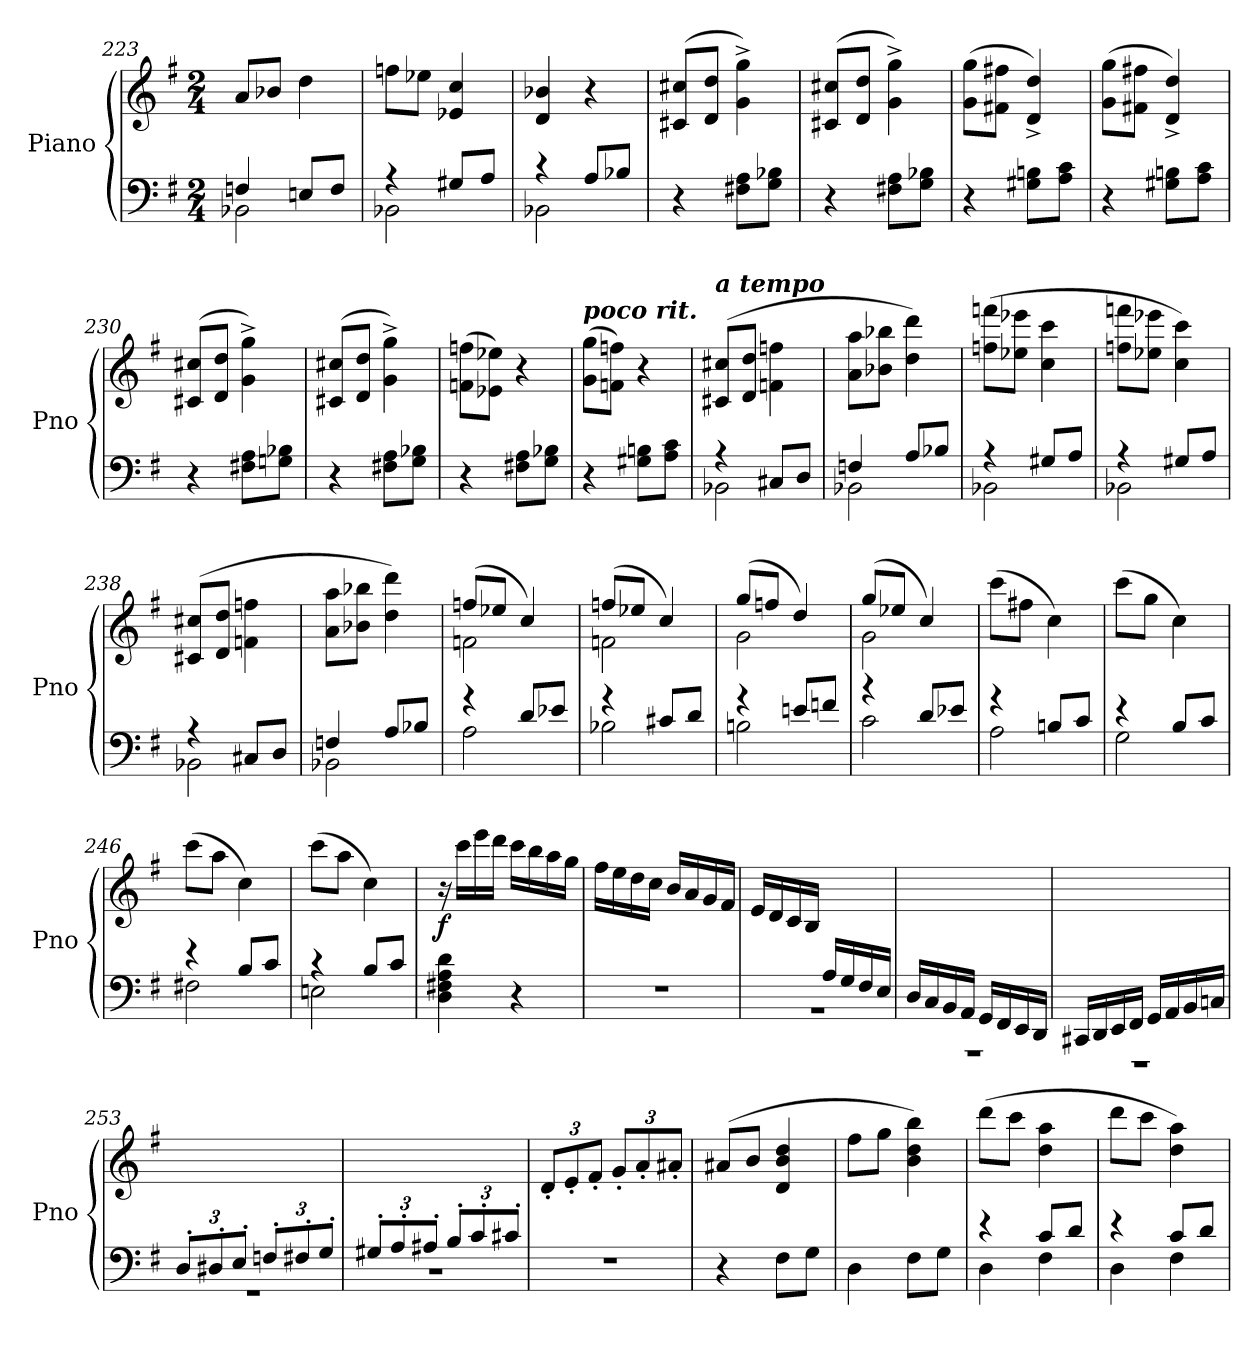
**kern	**kern	**dynam
*part1	*part1	*part1
*staff2	*staff1	*staff1/2
*I"Piano	*	*
*I'Pno	*	*
!!LO:LB:g=z
*clefF4	*clefG2	*
*k[f#]	*k[f#]	*
*M2/4	*M2/4	*
=223	=223	=223
*^	*	*
4Fn/	2BB-X\	8a/L	.
.	.	8b-X/J	.
8En/L	.	4dd\	.
8F/J	.	.	.
=224	=224	=224	=224
4r	2BB-X\	8ffn\L	.
.	.	8ee-X\J	.
8G#X/L	.	4e-X/ 4cc/	.
8A/J	.	.	.
=225	=225	=225	=225
4r	2BB-X\	4d/ 4b-X/	.
8A/L	.	4r	.
8B-X/J	.	.	.
*v	*v	*	*
=226	=226	=226
4r	(>8c#X/ 8cc#X/L	.
.	8d/ 8dd/J	.
8F#X\ 8A\L	4g\^ 4gg\^)	.
8G\ 8B-X\J	.	.
=227	=227	=227
4r	(>8c#X/ 8cc#X/L	.
.	8d/ 8dd/J	.
8F#X\ 8A\L	4g\^ 4gg\^)	.
8G\ 8B-X\J	.	.
=228	=228	=228
4r	(>8g\ 8gg\L	.
.	8f#X\ 8ff#X\J	.
8G#X\ 8Bn\L	4d/^ 4dd/^)	.
8A\ 8c\J	.	.
!!LO:LB:g=z
=229	=229	=229
4r	(>8g\ 8gg\L	.
.	8f#X\ 8ff#X\J	.
8G#X\ 8Bn\L	4d/^ 4dd/^)	.
8A\ 8c\J	.	.
=230	=230	=230
4r	(>8c#X/ 8cc#X/L	.
.	8d/ 8dd/J	.
8F#X\ 8A\L	4g\^ 4gg\^)	.
8Gn\ 8B-X\J	.	.
=231	=231	=231
4r	(>8c#X/ 8cc#X/L	.
.	8d/ 8dd/J	.
8F#X\ 8A\L	4g\^ 4gg\^)	.
8G\ 8B-X\J	.	.
=232	=232	=232
4r	(>8fn\ 8ffn\L	.
.	8e-X\ 8ee-X\J)	.
8F#X\ 8A\L	4r	.
8G\ 8B-X\J	.	.
=233	=233	=233
!	!LO:TX:a:Bi:t=poco rit.	!
4r	(>8g\ 8gg\L	.
.	8fn\ 8ffn\J)	.
8G#X\ 8Bn\L	4r	.
8A\ 8c\J	.	.
=234	=234	=234
*^	*	*
!	!	!LO:TX:a:Bi:t=a tempo	!
!	!	!	!LO:DY:b
4r	2BB-X\	(>8c#X/ 8cc#X/L	other-dynamics
.	.	8d/ 8dd/J	.
8C#X/L	.	4fn\ 4ffn\	.
8D/J	.	.	.
=235	=235	=235	=235
4Fn/	2BB-X\	8a\ 8aa\L	.
.	.	8b-X\ 8bb-X\J	.
8A/L	.	4dd\ 4ddd\)	.
8B-X/J	.	.	.
!!LO:PB:g=z
=236	=236	=236	=236
4r	2BB-X\	(>8ffn\ 8fffn\L	.
.	.	8ee-X\ 8eee-X\J	.
8G#X/L	.	4cc\ 4ccc\	.
8A/J	.	.	.
=237	=237	=237	=237
4r	2BB-X\	8ffn\ 8fffn\L	.
.	.	8ee-X\ 8eee-X\J	.
8G#X/L	.	4cc\ 4ccc\)	.
8A/J	.	.	.
=238	=238	=238	=238
4r	2BB-X\	(>8c#X/ 8cc#X/L	.
.	.	8d/ 8dd/J	.
8C#X/L	.	4fn\ 4ffn\	.
8D/J	.	.	.
=239	=239	=239	=239
4Fn/	2BB-X\	8a\ 8aa\L	.
.	.	8b-X\ 8bb-X\J	.
8A/L	.	4dd\ 4ddd\)	.
8B-X/J	.	.	.
=240	=240	=240	=240
*	*	*^	*
4r	2A\	(>8ffn/L	2fn\	.
.	.	8ee-X/J	.	.
8d/L	.	4cc/)	.	.
8e-X/J	.	.	.	.
=241	=241	=241	=241	=241
4r	2B-X\	(>8ffn/L	2fn\	.
.	.	8ee-X/J	.	.
8c#X/L	.	4cc/)	.	.
8d/J	.	.	.	.
=242	=242	=242	=242	=242
4r	2Bn\	(>8gg/L	2g\	.
.	.	8ffn/J	.	.
8en/L	.	4dd/)	.	.
8fn/J	.	.	.	.
!!LO:LB:g=z	!!
=243	=243	=243	=243	=243
4r	2c\	(>8gg/L	2g\	.
.	.	8ee-X/J	.	.
8d/L	.	4cc/)	.	.
8e-X/J	.	.	.	.
*	*	*v	*v	*
=244	=244	=244	=244
!	!	!	!LO:DY:b
4r	2A\	(>8ccc\L	other-dynamics
.	.	8ff#X\J	.
8Bn/L	.	4cc\)	.
8c/J	.	.	.
=245	=245	=245	=245
4r	2G\	(>8ccc\L	.
.	.	8gg\J	.
8B/L	.	4cc\)	.
8c/J	.	.	.
=246	=246	=246	=246
4r	2F#X\	(>8ccc\L	.
.	.	8aa\J	.
8B/L	.	4cc\)	.
8c/J	.	.	.
=247	=247	=247	=247
4r	2En\	(>8ccc\L	.
.	.	8aa\J	.
8B/L	.	4cc\)	.
8c/J	.	.	.
*v	*v	*	*
=248	=248	=248
!	!	!LO:DY:b
4D\ 4F#X\ 4A\ 4d\	16r	f
.	(>16ccc\LL	.
.	16eee\	.
.	16ddd\JJ	.
4r	16ccc\LL	.
.	16bb\	.
.	16aa\	.
.	16gg\JJ	.
!!LO:LB:g=z
=249	=249	=249
2r	16ff#\LL	.
.	16ee\	.
.	16dd\	.
.	16cc\JJ	.
.	16b/LL	.
.	16a/	.
.	16g/	.
.	16f#/JJ	.
=250	=250	=250
*^	*	*
4ryy	2r	16e/LL	.
.	.	16d/	.
.	.	16c/	.
.	.	16B/JJ	.
16A/LL	.	4ryy	.
16G/	.	.	.
16F#/	.	.	.
16E/JJ	.	.	.
=251	=251	=251	=251
16D/LL	2r	2ryy	.
16C/	.	.	.
16BB/	.	.	.
16AA/JJ	.	.	.
16GG/LL	.	.	.
16FF#/	.	.	.
16EE/	.	.	.
16DD/JJ	.	.	.
=252	=252	=252	=252
16CC#X/LL	2r	2ryy	.
16DD/	.	.	.
16EE/	.	.	.
16FF#/JJ	.	.	.
16GG/LL	.	.	.
16AA/	.	.	.
16BB/	.	.	.
16Cn/JJ	.	.	.
=253	=253	=253	=253
*Xbrackettup	*	*	*
12D'/L)	2r	2ryy	.
12D#X'/	.	.	.
12E'/J	.	.	.
12Fn'/L	.	.	.
12F#X'/	.	.	.
12G'/J	.	.	.
!!LO:LB:g=z
=254	=254	=254	=254
12G#X'/L	2r	2ryy	.
12A'/	.	.	.
12A#X'/J	.	.	.
12B'/L	.	.	.
12c'/	.	.	.
12c#X'/J	.	.	.
*v	*v	*	*
=255	=255	=255
*	*Xbrackettup	*
!	!	!LO:DY:b
2r	12d'/L	other-dynamics
.	12e'/	.
.	12f#'/J	.
.	12g'/L	.
.	12a'/	.
.	12a#X'/J	.
=256	=256	=256
!	!	!LO:DY:b
4r	(>8a#X/L	other-dynamics
.	8b/J	.
8F#\L	4d/ 4b/ 4dd/	.
8G\J	.	.
=257	=257	=257
4D\	8ff#\L	.
.	8gg\J	.
8F#\L	4b\ 4dd\ 4bb\)	.
8G\J	.	.
=258	=258	=258
*^	*	*
4r	4D\	(>8ddd\L	.
.	.	8ccc\J	.
8c/L	4F#\	4dd\ 4aa\	.
8d/J	.	.	.
=259	=259	=259	=259
4r	4D\	8ddd\L	.
.	.	8ccc\J	.
8c/L	4F#\	4dd\ 4aa\)	.
8d/J	.	.	.
*v	*v	*	*
=	=	=
*-	*-	*-
